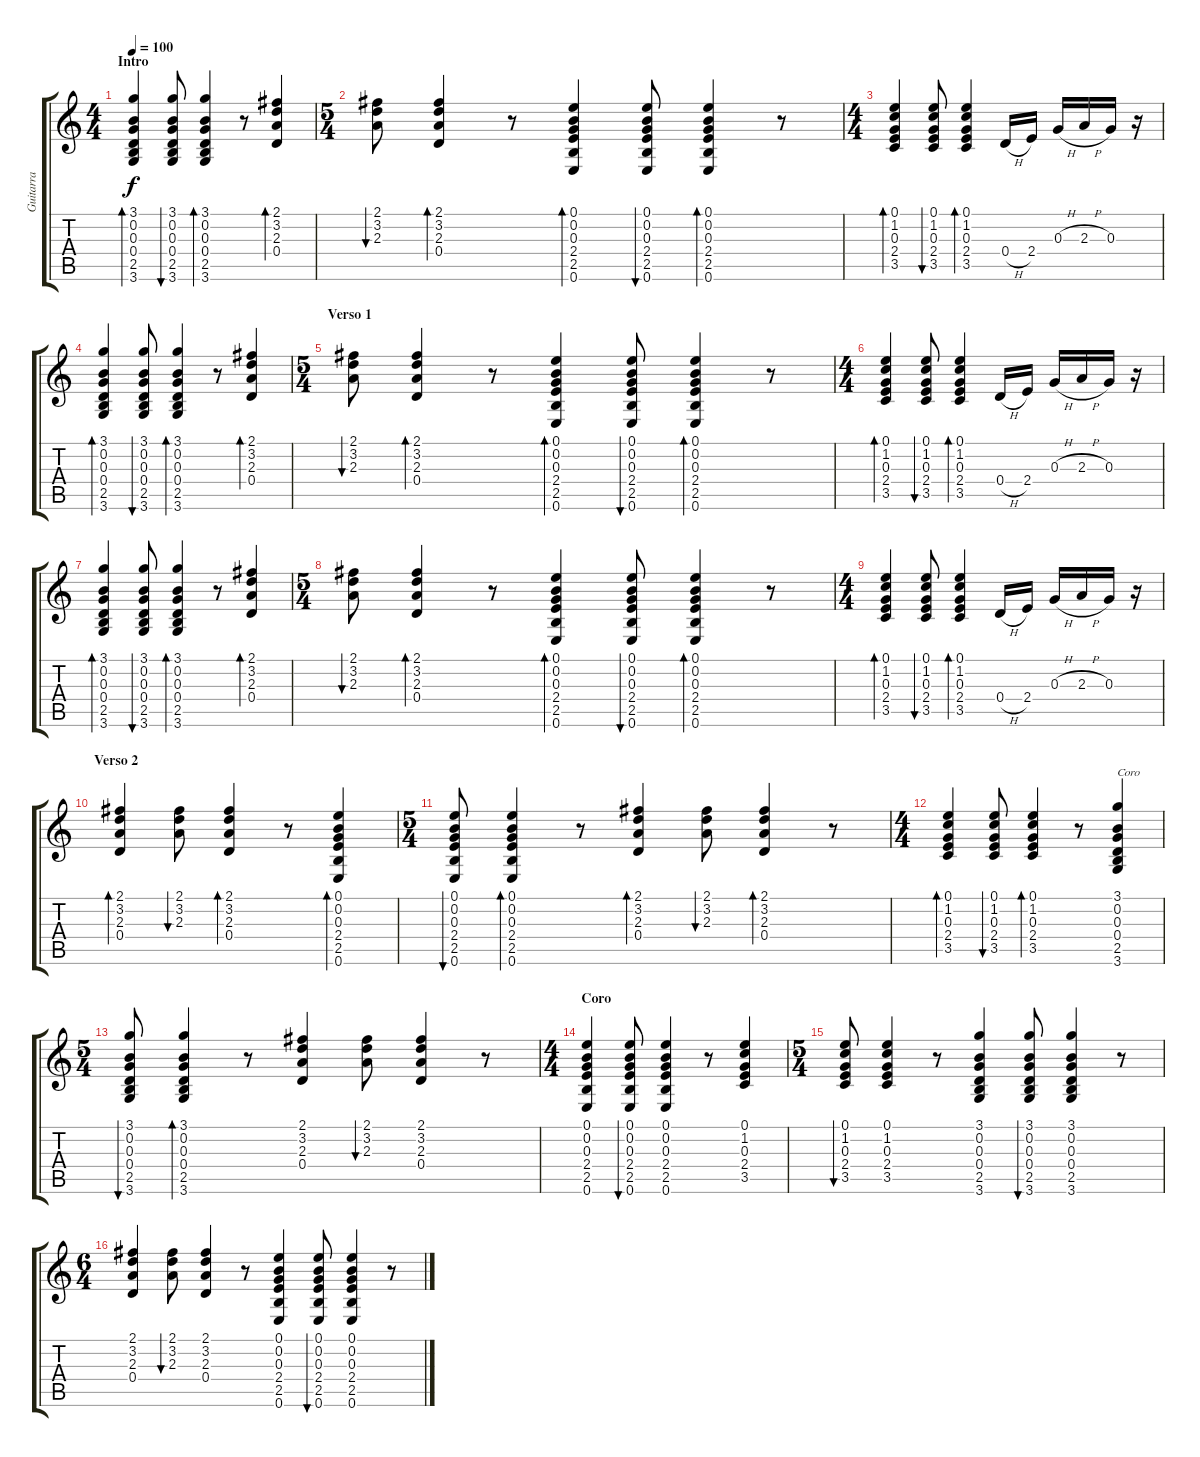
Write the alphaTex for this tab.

\track ("Guitarra" "Guitarra") {instrument acousticguitarsteel}
\staff {score tabs}
\tuning (E4 B3 G3 D3 A2 E2) {hide}
\ts (4 4)
\section ("" "Intro")
\tempo 100
\clef g2
\ks c
(3.1 0.2 0.3 0.4 2.5 3.6).4{bd 120 dy f instrument acousticguitarsteel} (3.1 0.2 0.3 0.4 2.5 3.6).8{bu 60} (3.1 0.2 0.3 0.4 2.5 3.6).4{bd 120} r.8 (2.1 3.2 2.3 0.4).4{bd 120} |
\ts (5 4)
(2.1 3.2 2.3).8{bu 60} (2.1 3.2 2.3 0.4).4{bd 120} r.8 (0.1 0.2 0.3 2.4 2.5 0.6).4{bd 120} (0.1 0.2 0.3 2.4 2.5 0.6).8{bu 60} (0.1 0.2 0.3 2.4 2.5 0.6).4{bd 120} r.8 |
\ts (4 4)
(0.1 1.2 0.3 2.4 3.5).4{bd 120} (0.1 1.2 0.3 2.4 3.5).8{bu 60} (0.1 1.2 0.3 2.4 3.5).4{bd 120} 0.4{h}.16 2.4.16 0.3{h}.16 2.3{h}.16 0.3.16 r.16 |
(3.1 0.2 0.3 0.4 2.5 3.6).4{bd 120} (3.1 0.2 0.3 0.4 2.5 3.6).8{bu 60} (3.1 0.2 0.3 0.4 2.5 3.6).4{bd 120} r.8 (2.1 3.2 2.3 0.4).4{bd 120} |
\ts (5 4)
\section ("" "Verso 1")
(2.1 3.2 2.3).8{bu 60} (2.1 3.2 2.3 0.4).4{bd 120} r.8 (0.1 0.2 0.3 2.4 2.5 0.6).4{bd 120} (0.1 0.2 0.3 2.4 2.5 0.6).8{bu 60} (0.1 0.2 0.3 2.4 2.5 0.6).4{bd 120} r.8 |
\ts (4 4)
(0.1 1.2 0.3 2.4 3.5).4{bd 120} (0.1 1.2 0.3 2.4 3.5).8{bu 60} (0.1 1.2 0.3 2.4 3.5).4{bd 120} 0.4{h}.16 2.4.16 0.3{h}.16 2.3{h}.16 0.3.16 r.16 |
(3.1 0.2 0.3 0.4 2.5 3.6).4{bd 120} (3.1 0.2 0.3 0.4 2.5 3.6).8{bu 60} (3.1 0.2 0.3 0.4 2.5 3.6).4{bd 120} r.8 (2.1 3.2 2.3 0.4).4{bd 120} |
\ts (5 4)
(2.1 3.2 2.3).8{bu 60} (2.1 3.2 2.3 0.4).4{bd 120} r.8 (0.1 0.2 0.3 2.4 2.5 0.6).4{bd 120} (0.1 0.2 0.3 2.4 2.5 0.6).8{bu 60} (0.1 0.2 0.3 2.4 2.5 0.6).4{bd 120} r.8 |
\ts (4 4)
(0.1 1.2 0.3 2.4 3.5).4{bd 120} (0.1 1.2 0.3 2.4 3.5).8{bu 60} (0.1 1.2 0.3 2.4 3.5).4{bd 120} 0.4{h}.16 2.4.16 0.3{h}.16 2.3{h}.16 0.3.16 r.16 |
\section ("" "Verso 2")
(2.1 3.2 2.3 0.4).4{bd 120} (2.1 3.2 2.3).8{bu 60} (2.1 3.2 2.3 0.4).4{bd 120} r.8 (0.1 0.2 0.3 2.4 2.5 0.6).4{bd 120} |
\ts (5 4)
(0.1 0.2 0.3 2.4 2.5 0.6).8{bu 60} (0.1 0.2 0.3 2.4 2.5 0.6).4{bd 120} r.8 (2.1 3.2 2.3 0.4).4{bd 120} (2.1 3.2 2.3).8{bu 60} (2.1 3.2 2.3 0.4).4{bd 120} r.8 |
\ts (4 4)
\section ("" "")
(0.1 1.2 0.3 2.4 3.5).4{bd 120} (0.1 1.2 0.3 2.4 3.5).8{bu 60} (0.1 1.2 0.3 2.4 3.5).4{bd 120} r.8 (3.1 0.2 0.3 0.4 2.5 3.6).4{txt "Coro" instrument distortionguitar} |
\ts (5 4)
(3.1 0.2 0.3 0.4 2.5 3.6).8{bu 60} (3.1 0.2 0.3 0.4 2.5 3.6).4{bd 60} r.8 (2.1 3.2 2.3 0.4).4 (2.1 3.2 2.3).8{bu 60} (2.1 3.2 2.3 0.4).4 r.8 |
\ts (4 4)
\section ("" "Coro")
(0.1 0.2 0.3 2.4 2.5 0.6).4 (0.1 0.2 0.3 2.4 2.5 0.6).8{bu 60} (0.1 0.2 0.3 2.4 2.5 0.6).4 r.8 (0.1 1.2 0.3 2.4 3.5).4 |
\ts (5 4)
(0.1 1.2 0.3 2.4 3.5).8{bu 60} (0.1 1.2 0.3 2.4 3.5).4 r.8 (3.1 0.2 0.3 0.4 2.5 3.6).4 (3.1 0.2 0.3 0.4 2.5 3.6).8{bu 60} (3.1 0.2 0.3 0.4 2.5 3.6).4 r.8 |
\ts (6 4)
(2.1 3.2 2.3 0.4).4 (2.1 3.2 2.3).8{bu 60} (2.1 3.2 2.3 0.4).4 r.8 (0.1 0.2 0.3 2.4 2.5 0.6).4 (0.1 0.2 0.3 2.4 2.5 0.6).8{bu 60} (0.1 0.2 0.3 2.4 2.5 0.6).4 r.8
